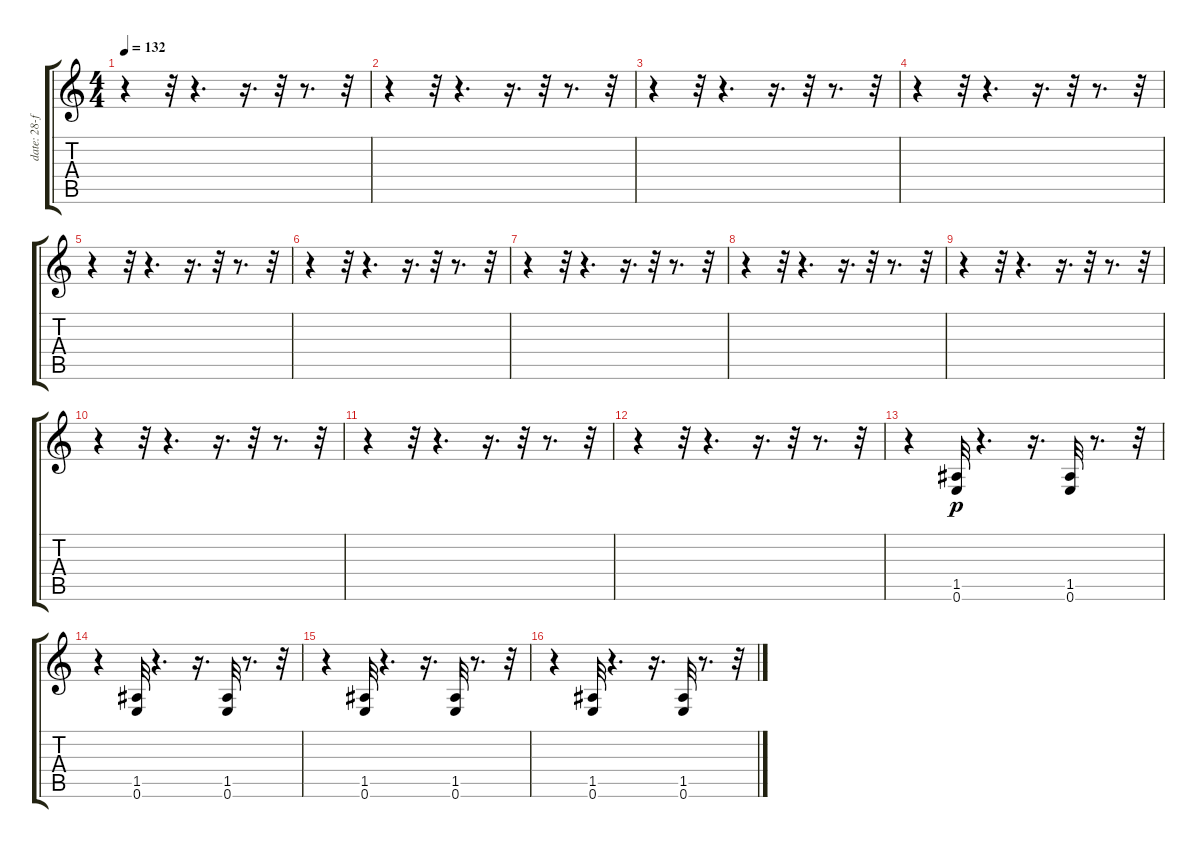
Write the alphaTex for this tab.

\track ("date: 28-feb-97" "date: 28-f") {instrument acousticguitarsteel}
\staff {score tabs}
\tuning (E4 B3 G3 D3 A2 E2) {hide}
\ts (4 4)
\tempo 132
\clef g2
\ks c
r.4{dy p} r.32 r.4{d} r.16{d} r.32 r.8{d} r.32 |
r.4 r.32 r.4{d} r.16{d} r.32 r.8{d} r.32 |
r.4 r.32 r.4{d} r.16{d} r.32 r.8{d} r.32 |
r.4 r.32 r.4{d} r.16{d} r.32 r.8{d} r.32 |
r.4 r.32 r.4{d} r.16{d} r.32 r.8{d} r.32 |
r.4 r.32 r.4{d} r.16{d} r.32 r.8{d} r.32 |
r.4 r.32 r.4{d} r.16{d} r.32 r.8{d} r.32 |
r.4 r.32 r.4{d} r.16{d} r.32 r.8{d} r.32 |
r.4 r.32 r.4{d} r.16{d} r.32 r.8{d} r.32 |
r.4 r.32 r.4{d} r.16{d} r.32 r.8{d} r.32 |
r.4 r.32 r.4{d} r.16{d} r.32 r.8{d} r.32 |
r.4 r.32 r.4{d} r.16{d} r.32 r.8{d} r.32 |
r.4 (1.5 0.6).32 r.4{d} r.16{d} (1.5 0.6).32 r.8{d} r.32 |
r.4 (1.5 0.6).32 r.4{d} r.16{d} (1.5 0.6).32 r.8{d} r.32 |
r.4 (1.5 0.6).32 r.4{d} r.16{d} (1.5 0.6).32 r.8{d} r.32 |
r.4 (1.5 0.6).32 r.4{d} r.16{d} (1.5 0.6).32 r.8{d} r.32
